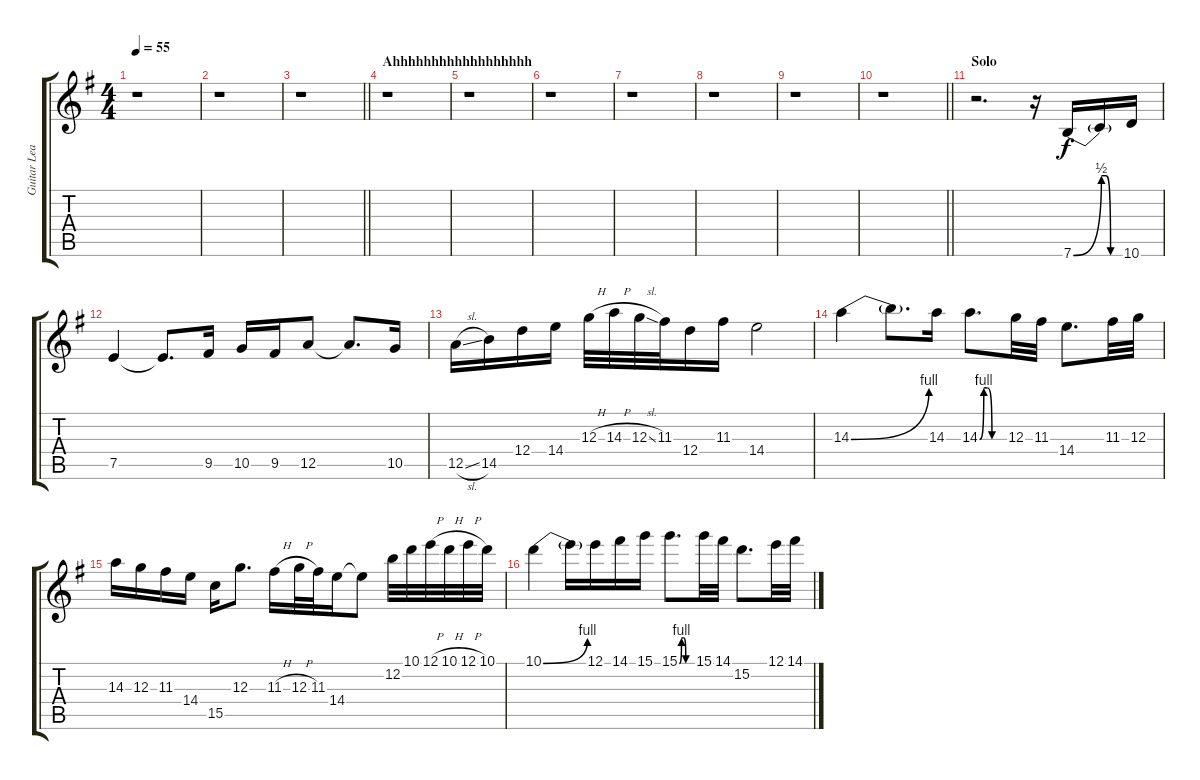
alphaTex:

\track ("Guitar Lead" "Guitar Lea") {instrument distortionguitar}
\staff {score tabs}
\tuning (E4 B3 G3 D3 A2 E2) {hide}
\ts (4 4)
\tempo 55
\clef g2
\ks eminor
r.1{dy f} |
r.1 |
\barLineRight lightlight
r.1 |
\section ("" "Ahhhhhhhhhhhhhhhhhh")
r.1 |
r.1 |
r.1 |
r.1 |
r.1 |
r.1 |
\barLineRight lightlight
r.1 |
\section ("" "Solo")
r.2{d} r.16 7.6{be (bend 0 0 60 2)}.16 7.6{be (custom 0 2 15 2 30 0 60 0) t}.16 10.6.16 |
7.5.4 7.5{t}.8{d} 9.5.16 10.5.16 9.5.16 12.5.8 12.5{t}.8{d} 10.5.16 |
12.5{sl}.16 14.5.16 12.4.16 14.4.16 12.3{h}.32 14.3{h}.32 12.3{sl}.32 11.3.32 12.4.16 11.3.16 14.4.2 |
14.3{be (bend 0 0 60 4)}.4 14.3{t}.8{d} 14.3.16 14.3{be (custom 0 0 10 4 19 4 30 0 35 0 45 0 60 0)}.8{d} 12.3.32 11.3.32 14.4.8{d} 11.3.32 12.3.32 |
14.3.16 12.3.16 11.3.16 14.4.16 15.5.16 12.3.8{d} 11.3{h}.16 12.3{h}.32 11.3.32 14.4.16 14.4{t}.8 12.2.32 10.1.32 12.1{h}.32 10.1{h}.32 12.1{h}.32 10.1.32 |
10.1{be (bend 0 0 60 4)}.4 10.1{t}.16 12.1.16 14.1.16 15.1.16 15.1{be (custom 0 0 10 4 20 4 30 0 60 0)}.8{d} 15.1.32 14.1.32 15.2.8{d} 12.1.32 14.1.32
